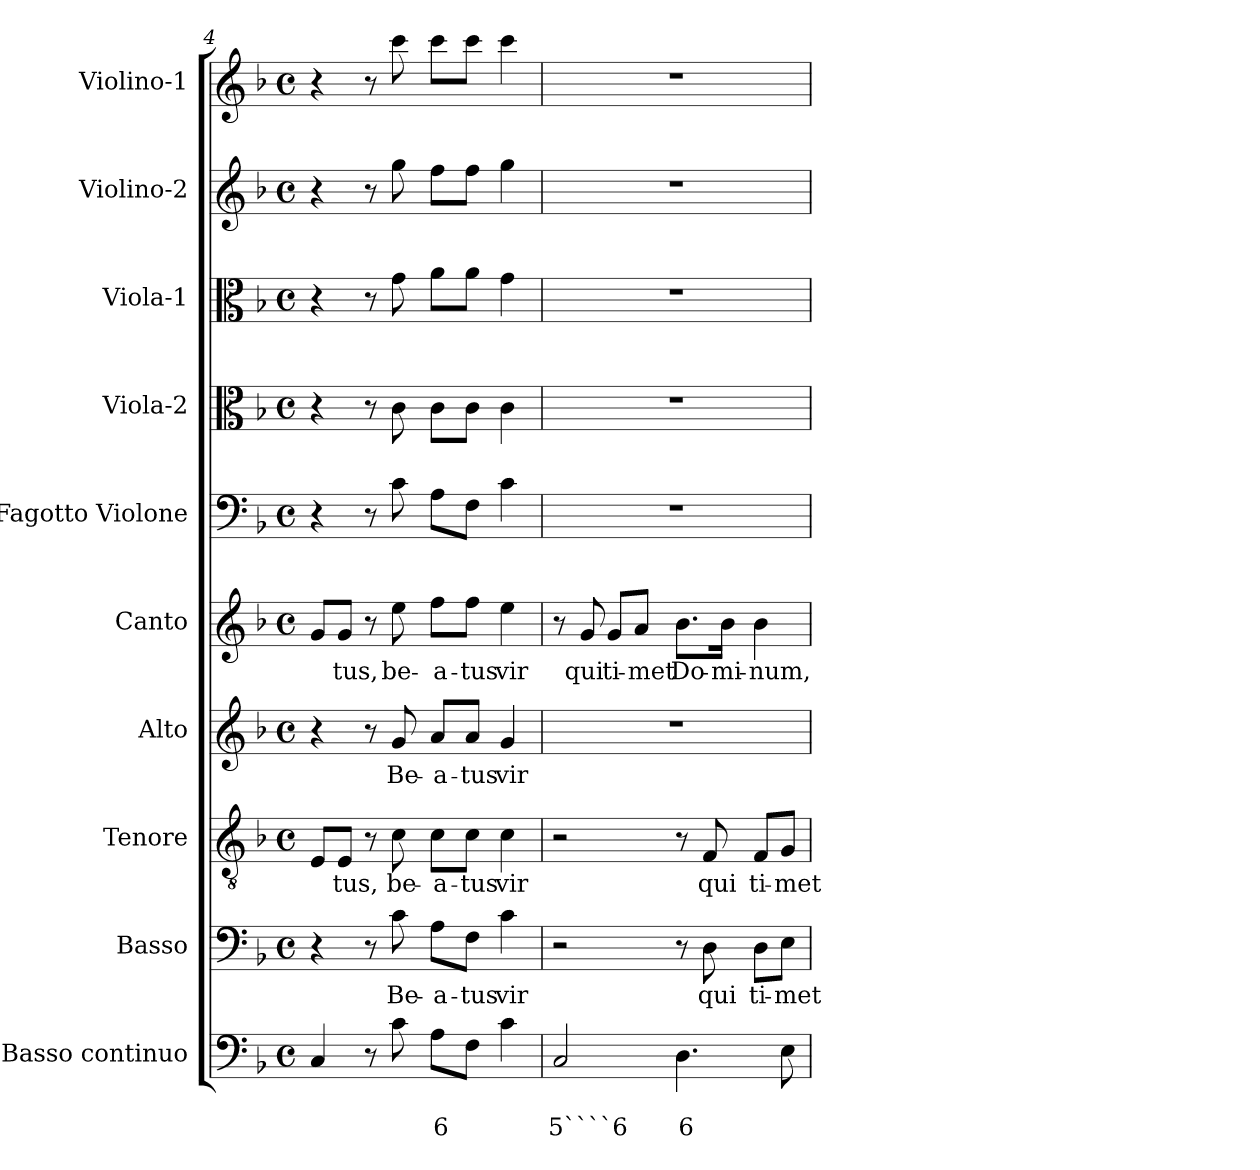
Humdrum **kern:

**kern	**text	**text	**kern	**text	**kern	**text	**kern	**text	**kern	**text	**kern	**kern	**kern	**kern	**kern
*part10	*part10	*part10	*part9	*part9	*part8	*part8	*part7	*part7	*part6	*part6	*part5	*part4	*part3	*part2	*part1
*staff10	*staff10	*staff10	*staff9	*staff9	*staff8	*staff8	*staff7	*staff7	*staff6	*staff6	*staff5	*staff4	*staff3	*staff2	*staff1
*I"Basso continuo	*	*	*I"Basso	*	*I"Tenore	*	*I"Alto	*	*I"Canto	*	*I"Fagotto Violone	*I"Viola-2	*I"Viola-1	*I"Violino-2	*I"Violino-1
*I'BC	*	*	*I'B	*	*I'T	*	*I'A	*	*I'C	*	*I'Fg	*I'Va2	*I'Va1	*I'Vi2	*I'Vi1
*clefF4	*	*	*clefF4	*	*clefGv2	*	*clefG2	*	*clefG2	*	*clefF4	*clefC3	*clefC3	*clefG2	*clefG2
*k[b-]	*	*	*k[b-]	*	*k[b-]	*	*k[b-]	*	*k[b-]	*	*k[b-]	*k[b-]	*k[b-]	*k[b-]	*k[b-]
*F:	*	*	*F:	*	*F:	*	*F:	*	*F:	*	*F:	*F:	*F:	*F:	*F:
*M4/4	*	*	*M4/4	*	*M4/4	*	*M4/4	*	*M4/4	*	*M4/4	*M4/4	*M4/4	*M4/4	*M4/4
*met(c)	*	*	*met(c)	*	*met(c)	*	*met(c)	*	*met(c)	*	*met(c)	*met(c)	*met(c)	*met(c)	*met(c)
=4	=4	=4	=4	=4	=4	=4	=4	=4	=4	=4	=4	=4	=4	=4	=4
4C/	.	.	4r	.	8E/L	.	4r	.	8g/L	.	4r	4r	4r	4r	4r
!	!	!	!	!	!	!LO:LY:b	!	!	!	!	!	!	!	!	!
!	!	!	!	!	!	!	!	!	!	!LO:LY:b	!	!	!	!	!
.	.	.	.	.	8E/J	-tus,	.	.	8g/J	-tus,	.	.	.	.	.
8r	.	.	8r	.	8r	.	8r	.	8r	.	8r	8r	8r	8r	8r
!	!	!	!	!LO:LY:b	!	!	!	!	!	!	!	!	!	!	!
!	!	!	!	!	!	!LO:LY:b	!	!	!	!	!	!	!	!	!
!	!	!	!	!	!	!	!	!LO:LY:b	!	!	!	!	!	!	!
!	!	!	!	!	!	!	!	!	!	!LO:LY:b	!	!	!	!	!
8c\	.	.	8c\	Be-	8c\	be-	8g/	Be-	8ee\	be-	8c\	8c\	8g\	8gg\	8ccc\
!	!	!LO:LY:b	!	!	!	!	!	!	!	!	!	!	!	!	!
!	!	!	!	!LO:LY:b	!	!	!	!	!	!	!	!	!	!	!
!	!	!	!	!	!	!LO:LY:b	!	!	!	!	!	!	!	!	!
!	!	!	!	!	!	!	!	!LO:LY:b	!	!	!	!	!	!	!
!	!	!	!	!	!	!	!	!	!	!LO:LY:b	!	!	!	!	!
8A\L	.	6	8A\L	-a-	8c\L	-a-	8a/L	-a-	8ff\L	-a-	8A\L	8c\L	8a\L	8ff\L	8ccc\L
!	!	!	!	!LO:LY:b	!	!	!	!	!	!	!	!	!	!	!
!	!	!	!	!	!	!LO:LY:b	!	!	!	!	!	!	!	!	!
!	!	!	!	!	!	!	!	!LO:LY:b	!	!	!	!	!	!	!
!	!	!	!	!	!	!	!	!	!	!LO:LY:b	!	!	!	!	!
8F\J	.	.	8F\J	-tus	8c\J	-tus	8a/J	-tus	8ff\J	-tus	8F\J	8c\J	8a\J	8ff\J	8ccc\J
!	!	!	!	!LO:LY:b	!	!	!	!	!	!	!	!	!	!	!
!	!	!	!	!	!	!LO:LY:b	!	!	!	!	!	!	!	!	!
!	!	!	!	!	!	!	!	!LO:LY:b	!	!	!	!	!	!	!
!	!	!	!	!	!	!	!	!	!	!LO:LY:b	!	!	!	!	!
4c\	.	.	4c\	vir	4c\	vir	4g/	vir	4ee\	vir	4c\	4c\	4g\	4gg\	4ccc\
=5	=5	=5	=5	=5	=5	=5	=5	=5	=5	=5	=5	=5	=5	=5	=5
!	!	!LO:LY:b	!	!	!	!	!	!	!	!	!	!	!	!	!
2C/	.	5````6	2r	.	2r	.	1r	.	8r	.	1r	1r	1r	1r	1r
!	!	!	!	!	!	!	!	!	!	!LO:LY:b	!	!	!	!	!
.	.	.	.	.	.	.	.	.	8g/	qui	.	.	.	.	.
!	!	!	!	!	!	!	!	!	!	!LO:LY:b	!	!	!	!	!
.	.	.	.	.	.	.	.	.	8g/L	ti-	.	.	.	.	.
!	!	!	!	!	!	!	!	!	!	!LO:LY:b	!	!	!	!	!
.	.	.	.	.	.	.	.	.	8a/J	-met	.	.	.	.	.
!	!	!LO:LY:b	!	!	!	!	!	!	!	!	!	!	!	!	!
!	!	!	!	!	!	!	!	!	!	!LO:LY:b	!	!	!	!	!
4.D\	.	6	8r	.	8r	.	.	.	8.b-\L	Do-	.	.	.	.	.
!	!	!	!	!LO:LY:b	!	!	!	!	!	!	!	!	!	!	!
!	!	!	!	!	!	!LO:LY:b	!	!	!	!	!	!	!	!	!
.	.	.	8D\	qui	8F/	qui	.	.	.	.	.	.	.	.	.
!	!	!	!	!	!	!	!	!	!	!LO:LY:b	!	!	!	!	!
.	.	.	.	.	.	.	.	.	16b-\Jk	-mi-	.	.	.	.	.
!	!	!	!	!LO:LY:b	!	!	!	!	!	!	!	!	!	!	!
!	!	!	!	!	!	!LO:LY:b	!	!	!	!	!	!	!	!	!
!	!	!	!	!	!	!	!	!	!	!LO:LY:b	!	!	!	!	!
.	.	.	8D\L	ti-	8F/L	ti-	.	.	4b-\	-num,	.	.	.	.	.
!	!	!	!	!LO:LY:b	!	!	!	!	!	!	!	!	!	!	!
!	!	!	!	!	!	!LO:LY:b	!	!	!	!	!	!	!	!	!
8E\	.	.	8E\J	-met	8G/J	-met	.	.	.	.	.	.	.	.	.
=	=	=	=	=	=	=	=	=	=	=	=	=	=	=	=
*-	*-	*-	*-	*-	*-	*-	*-	*-	*-	*-	*-	*-	*-	*-	*-
